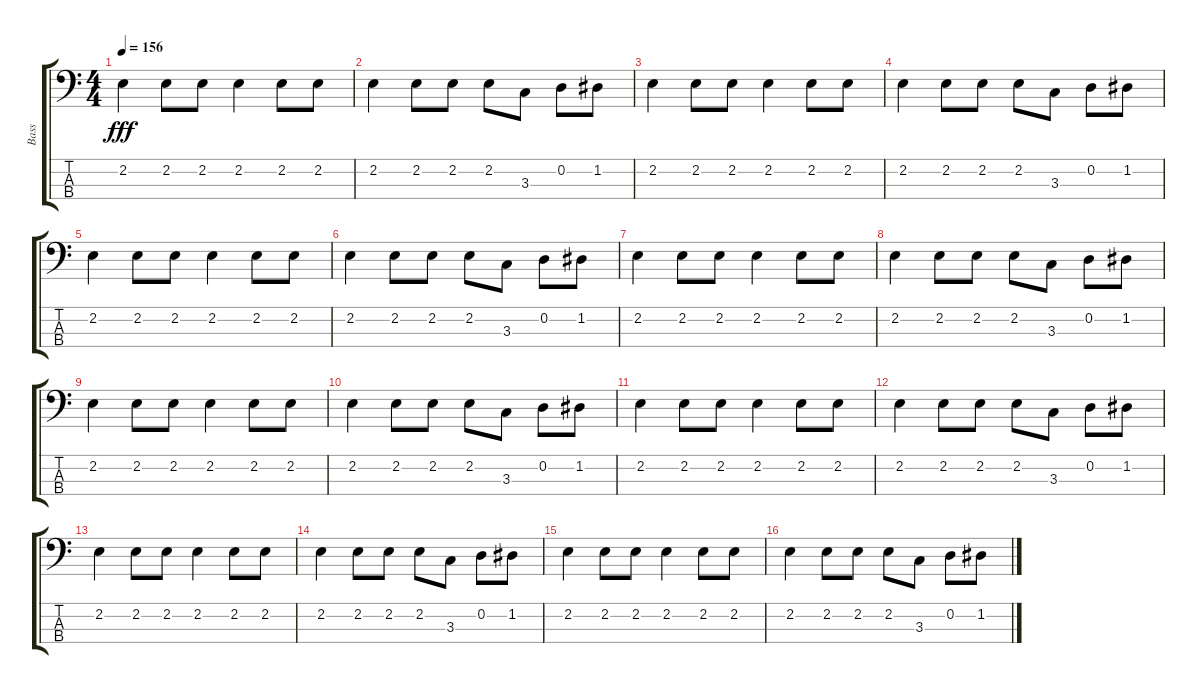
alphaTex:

\track ("Bass" "Bass") {instrument electricbassfinger}
\staff {score tabs}
\tuning (G2 D2 A1 E1) {hide}
\ts (4 4)
\tempo 156
\clef f4
\ks c
2.2.4{dy fff} 2.2.8 2.2.8 2.2.4 2.2.8 2.2.8 |
2.2.4 2.2.8 2.2.8 2.2.8 3.3.8 0.2.8 1.2.8 |
2.2.4 2.2.8 2.2.8 2.2.4 2.2.8 2.2.8 |
2.2.4 2.2.8 2.2.8 2.2.8 3.3.8 0.2.8 1.2.8 |
2.2.4 2.2.8 2.2.8 2.2.4 2.2.8 2.2.8 |
2.2.4 2.2.8 2.2.8 2.2.8 3.3.8 0.2.8 1.2.8 |
2.2.4 2.2.8 2.2.8 2.2.4 2.2.8 2.2.8 |
2.2.4 2.2.8 2.2.8 2.2.8 3.3.8 0.2.8 1.2.8 |
2.2.4 2.2.8 2.2.8 2.2.4 2.2.8 2.2.8 |
2.2.4 2.2.8 2.2.8 2.2.8 3.3.8 0.2.8 1.2.8 |
2.2.4 2.2.8 2.2.8 2.2.4 2.2.8 2.2.8 |
2.2.4 2.2.8 2.2.8 2.2.8 3.3.8 0.2.8 1.2.8 |
2.2.4 2.2.8 2.2.8 2.2.4 2.2.8 2.2.8 |
2.2.4 2.2.8 2.2.8 2.2.8 3.3.8 0.2.8 1.2.8 |
2.2.4 2.2.8 2.2.8 2.2.4 2.2.8 2.2.8 |
2.2.4 2.2.8 2.2.8 2.2.8 3.3.8 0.2.8 1.2.8
